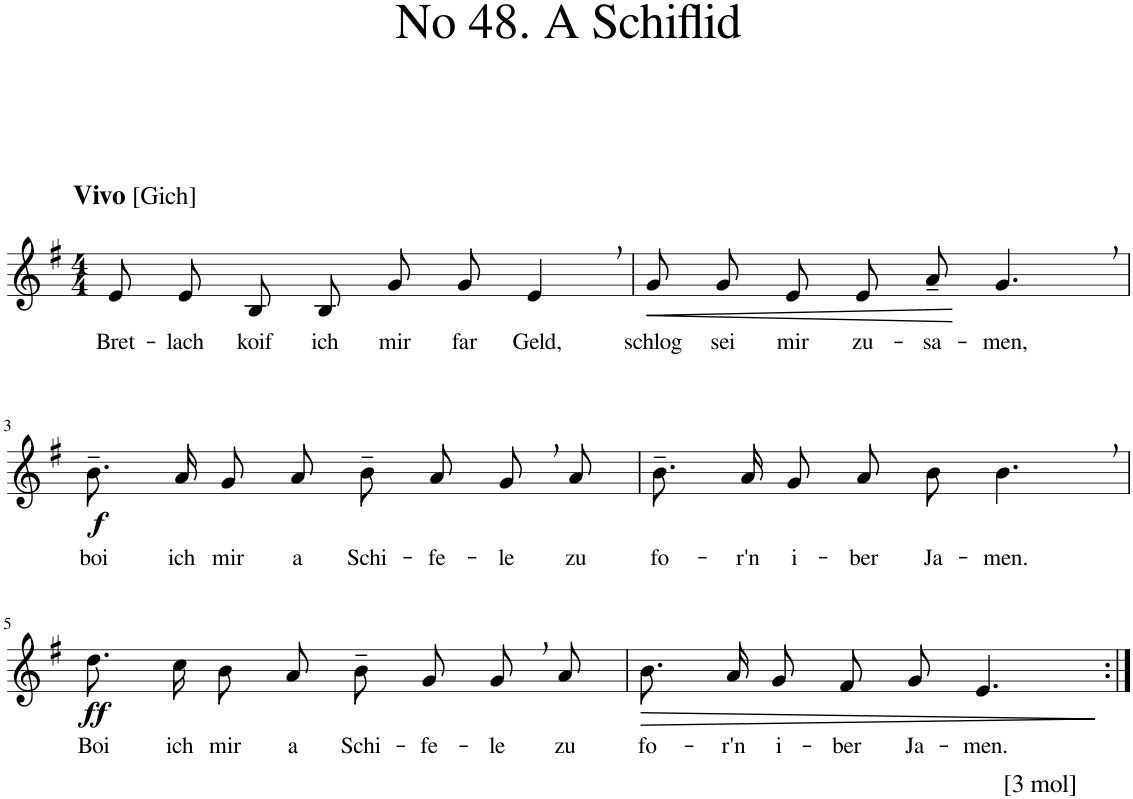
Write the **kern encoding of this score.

**kern	**text	**dynam
*part1	*part1	*part1
*staff1	*staff1	*staff1
*I"Klavier	*	*
*I'Klav.	*	*
*clefG2	*	*
*k[f#]	*	*
*M4/4	*	*
=1	=1	=1
!LO:TX:a:B:t=Vivo	!	!
!LO:TX:a:t=[Gich]	!	!
!	!LO:LY:b	!
8e/L	Bret-	.
!	!LO:LY:b	!
8e/J	-lach	.
!	!LO:LY:b	!
8B/L	koif	.
!	!LO:LY:b	!
8B/J	ich	.
!	!LO:LY:b	!
8g/L	mir	.
!	!LO:LY:b	!
8g/J	far	.
!	!LO:LY:b	!
4e,/	Geld,	.
=2	=2	=2
!	!LO:LY:b	!LO:HP:b
8g/L	schlog	<
!	!LO:LY:b	!
8g/J	sei	.
!	!LO:LY:b	!
8e/L	mir	.
!	!LO:LY:b	!
8e/J	zu-	.
!	!LO:LY:b	!
8a~/	-sa-	.
!	!LO:LY:b	!
4.g,/	-men,	.
.	.	[
!!LO:LB:g=z
=3	=3	=3
!	!LO:LY:b	!LO:DY:b
8.b~/L	boi	f
!	!LO:LY:b	!
16a/Jk	ich	.
!	!LO:LY:b	!
8g/L	mir	.
!	!LO:LY:b	!
8a/J	a	.
!	!LO:LY:b	!
8b~/L	Schi-	.
!	!LO:LY:b	!
8a/J	-fe-	.
!	!LO:LY:b	!
8g,/L	-le	.
!	!LO:LY:b	!
8a/J	zu	.
=4	=4	=4
!	!LO:LY:b	!
8.b~/L	fo-	.
!	!LO:LY:b	!
16a/Jk	-r'n	.
!	!LO:LY:b	!
8g/L	i-	.
!	!LO:LY:b	!
8a/J	-ber	.
!	!LO:LY:b	!
8b\	Ja-	.
!	!LO:LY:b	!
4.b,\	-men.	.
!!LO:LB:g=z
=5	=5	=5
!	!LO:LY:b	!LO:DY:b
8.dd\L	Boi	ff
!	!LO:LY:b	!
16cc\Jk	ich	.
!	!LO:LY:b	!
8b/L	mir	.
!	!LO:LY:b	!
8a/J	a	.
!	!LO:LY:b	!
8b~/L	Schi-	.
!	!LO:LY:b	!
8g/J	-fe-	.
!	!LO:LY:b	!
8g,/L	-le	.
!	!LO:LY:b	!
8a/J	zu	.
=6	=6	=6
!	!LO:LY:b	!LO:HP:b
8.b/L	fo-	>
!	!LO:LY:b	!
16a/Jk	-r'n	.
!	!LO:LY:b	!
8g/L	i-	.
!	!LO:LY:b	!
8f#/J	-ber	.
!	!LO:LY:b	!
8g/	Ja-	.
!LO:TX:b:t=[3 mol]	!	!
!	!LO:LY:b	!
4.e/	-men.	.
.	.	]
=:|!	=:|!	=:|!
*-	*-	*-
